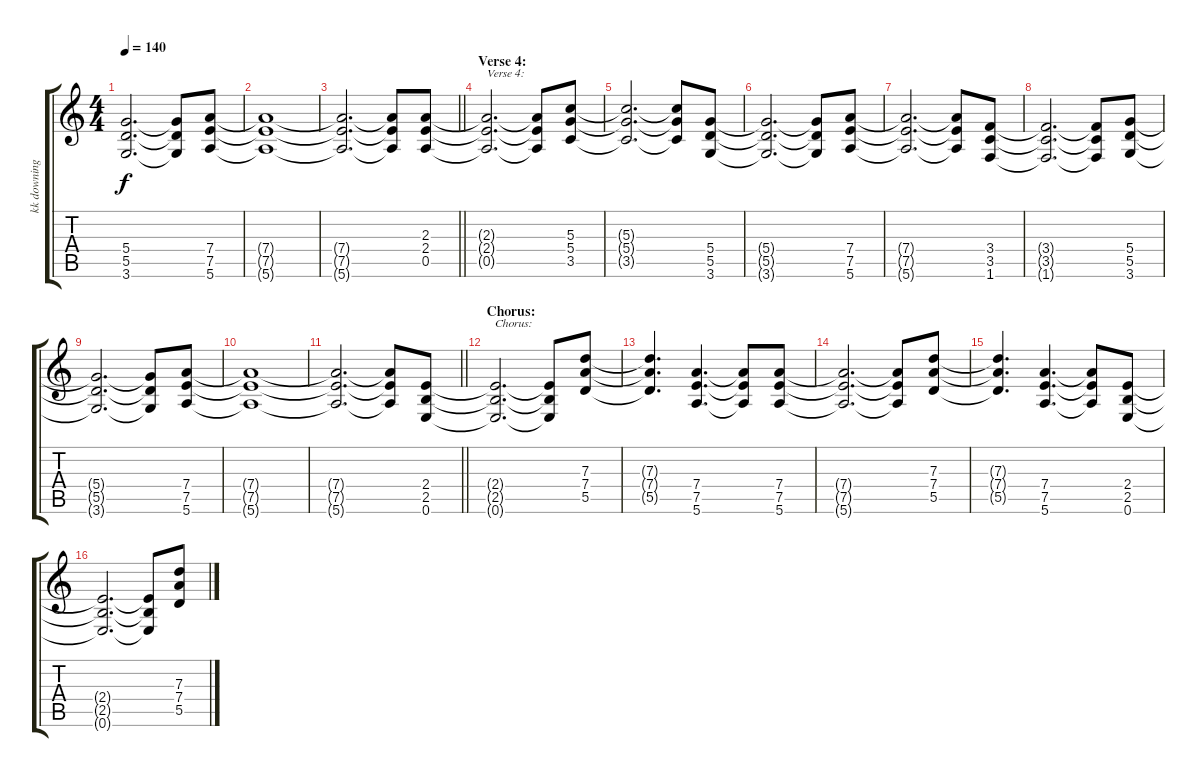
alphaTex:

\track ("kk downing" "kk downing") {instrument distortionguitar}
\staff {score tabs}
\tuning (E4 B3 G3 D3 A2 E2) {hide}
\ts (4 4)
\tempo 140
\clef g2
\ks c
(5.4{t} 5.5{t} 3.6{t}).2{d dy f} (5.4{t} 5.5{t} 3.6{t}).8 (7.4 7.5 5.6).8 |
(7.4{t} 7.5{t} 5.6{t}).1 |
\barLineRight lightlight
(7.4{t} 7.5{t} 5.6{t}).2{d} (7.4{t} 7.5{t} 5.6{t}).8 (2.3 2.4 0.5).8 |
\section ("" "Verse 4:")
(2.3{t} 2.4{t} 0.5{t}).2{d txt "Verse 4:"} (2.3{t} 2.4{t} 0.5{t}).8 (5.3 5.4 3.5).8 |
(5.3{t} 5.4{t} 3.5{t}).2{d} (5.3{t} 5.4{t} 3.5{t}).8 (5.4 5.5 3.6).8 |
(5.4{t} 5.5{t} 3.6{t}).2{d} (5.4{t} 5.5{t} 3.6{t}).8 (7.4 7.5 5.6).8 |
(7.4{t} 7.5{t} 5.6{t}).2{d} (7.4{t} 7.5{t} 5.6{t}).8 (3.4 3.5 1.6).8 |
(3.4{t} 3.5{t} 1.6{t}).2{d} (3.4{t} 3.5{t} 1.6{t}).8 (5.4 5.5 3.6).8 |
(5.4{t} 5.5{t} 3.6{t}).2{d} (5.4{t} 5.5{t} 3.6{t}).8 (7.4 7.5 5.6).8 |
(7.4{t} 7.5{t} 5.6{t}).1 |
\barLineRight lightlight
(7.4{t} 7.5{t} 5.6{t}).2{d} (7.4{t} 7.5{t} 5.6{t}).8 (2.4 2.5 0.6).8 |
\section ("" "Chorus:")
(2.4{t} 2.5{t} 0.6{t}).2{d txt "Chorus:"} (2.4{t} 2.5{t} 0.6{t}).8 (7.3 7.4 5.5).8 |
(7.3{t} 7.4{t} 5.5{t}).4{d} (7.4 7.5 5.6).4{d} (7.4{t} 7.5{t} 5.6{t}).8 (7.4 7.5 5.6).8 |
(7.4{t} 7.5{t} 5.6{t}).2{d} (7.4{t} 7.5{t} 5.6{t}).8 (7.3 7.4 5.5).8 |
(7.3{t} 7.4{t} 5.5{t}).4{d} (7.4 7.5 5.6).4{d} (7.4{t} 7.5{t} 5.6{t}).8 (2.4 2.5 0.6).8 |
(2.4{t} 2.5{t} 0.6{t}).2{d} (2.4{t} 2.5{t} 0.6{t}).8 (7.3 7.4 5.5).8
